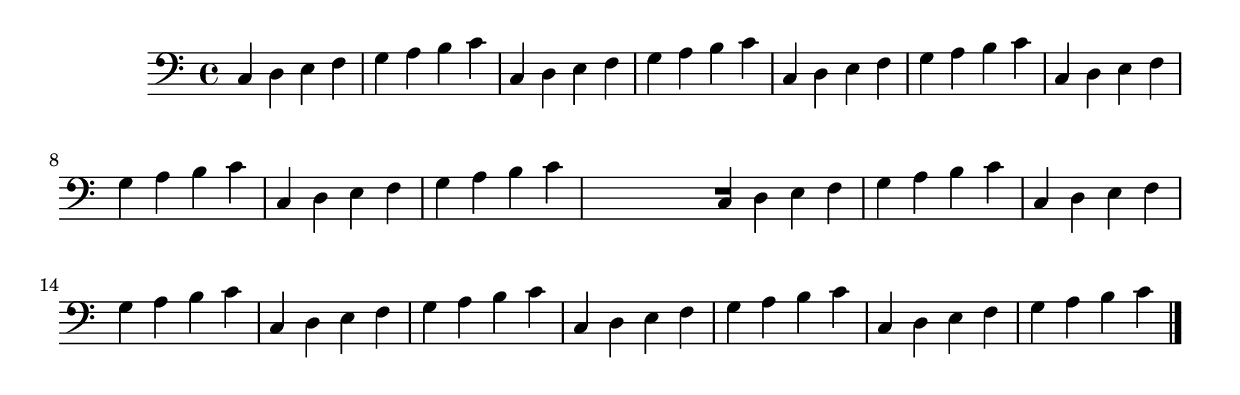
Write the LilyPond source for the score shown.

\version "2.19.45"
\language "english"

cadenza =
{
    \repeat unfold 10 { c4 d e f g \bar "|" }
}

common =
{
    \time 4/4
    \key c \major

    \skip 1*4/4*10
    \cadenzaOn
    #(skip-of-length cadenza)
    \cadenzaOff
    \skip 1*4/4*10
    \bar "|."
}

part =
{
    \clef bass
    \repeat unfold 5 { | c4 d e f | g a b c' }
    \cadenzaOn
    #(mmrest-of-length cadenza)
    \cadenzaOff
    \repeat unfold 5 { | c4 d e f | g a b c' }
}

\score
{
    \new Staff
    <<
        \common
        \part
    >>
}